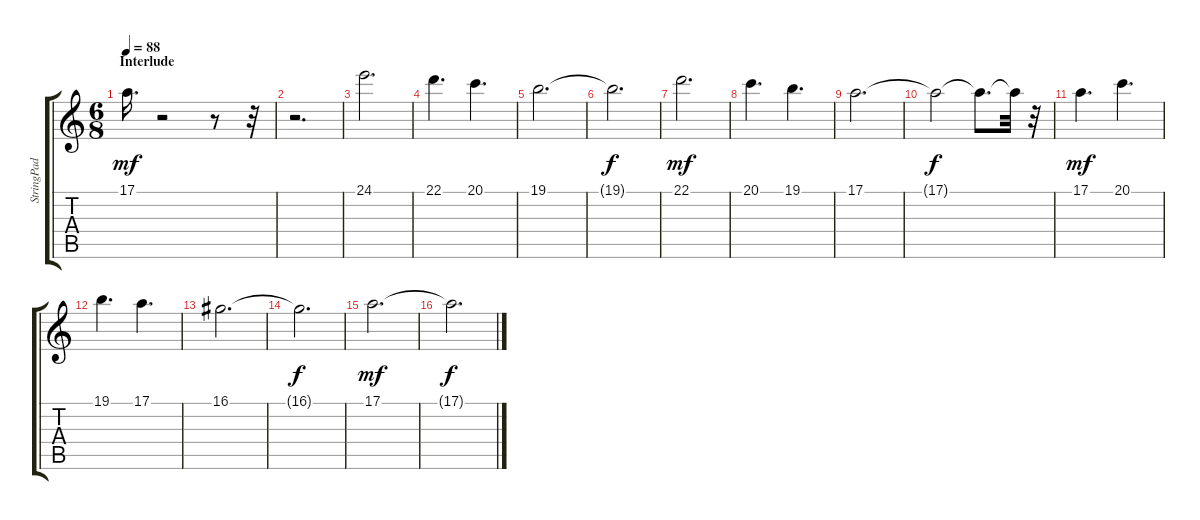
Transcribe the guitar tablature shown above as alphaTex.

\track ("StringPad           " "StringPad ") {instrument stringensemble1}
\staff {score tabs}
\tuning (E4 B3 G3 D3 A2 E2) {hide}
\ts (6 8)
\section ("" "Interlude")
\tempo 88
\clef g2
\ks c
17.1.16{d dy mf} r.2 r.8 r.32 |
r.2{d} |
24.1.2{d} |
22.1.4{d} 20.1.4{d} |
19.1.2{d} |
19.1{t}.2{d dy f} |
22.1.2{d dy mf} |
20.1.4{d} 19.1.4{d} |
17.1.2{d} |
17.1{t}.2{dy f} 17.1{t}.8{d} 17.1{t}.32 r.32 |
17.1.4{d dy mf} 20.1.4{d} |
19.1.4{d} 17.1.4{d} |
16.1.2{d} |
16.1{t}.2{d dy f} |
17.1.2{d dy mf} |
17.1{t}.2{d dy f}
